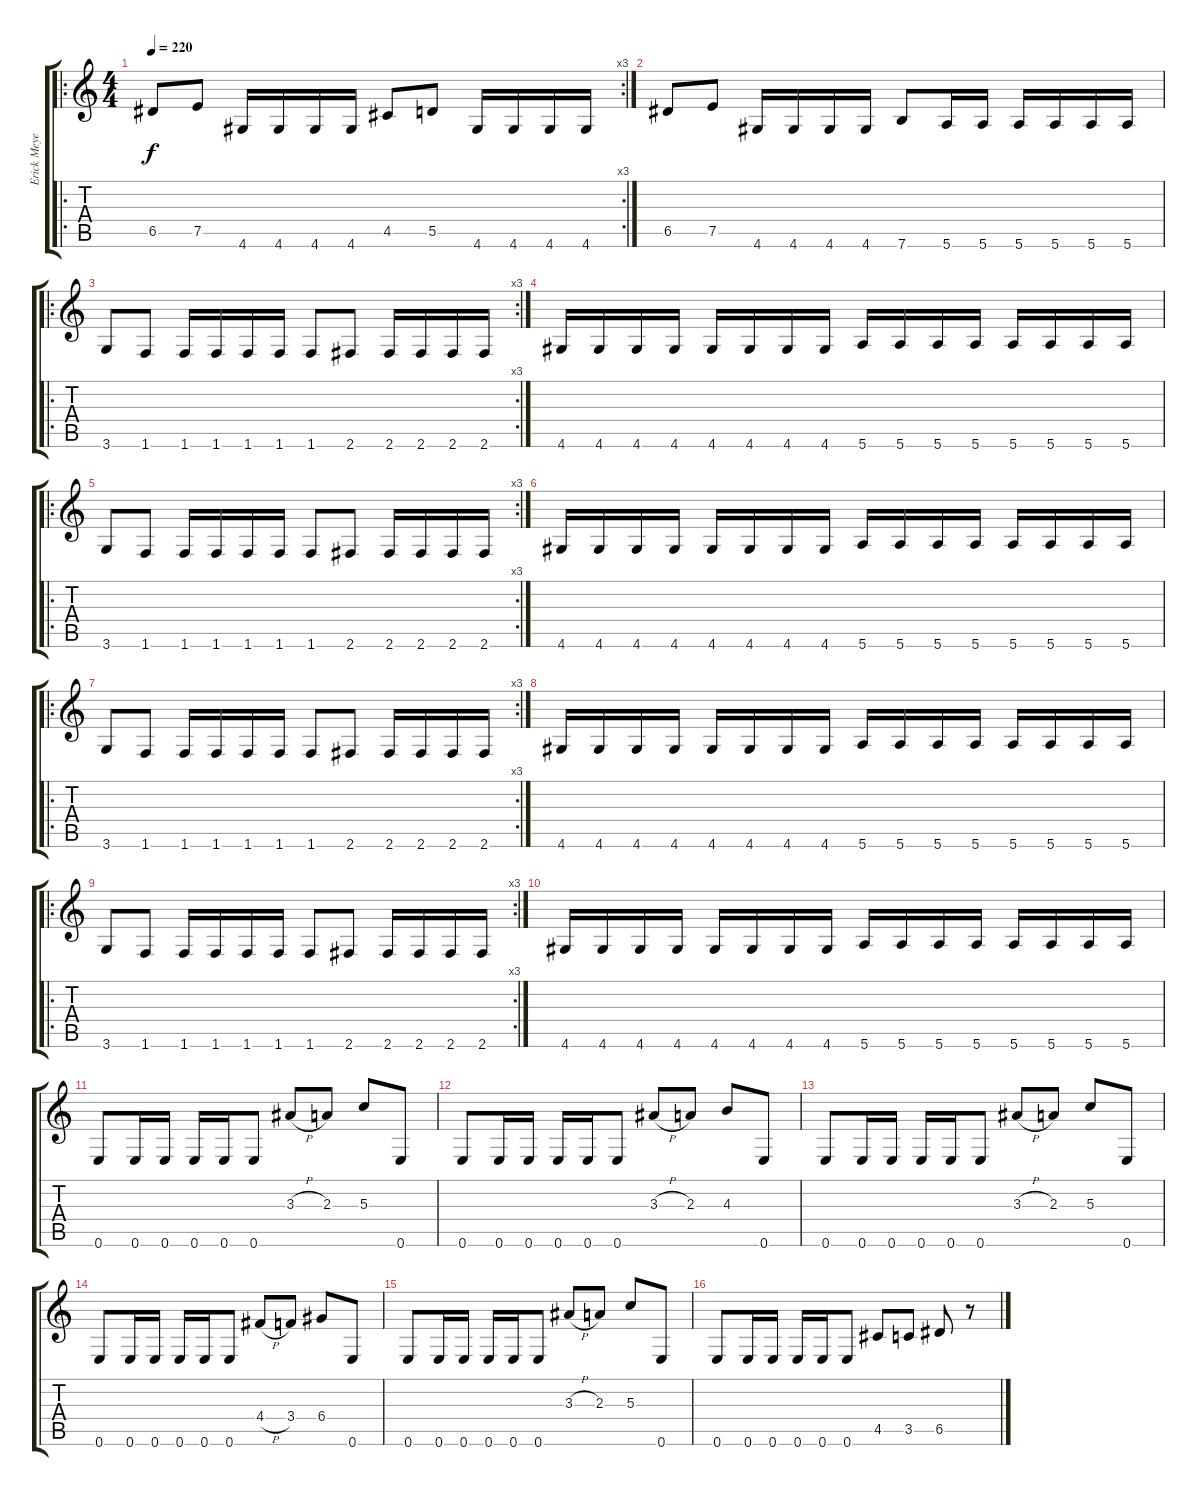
\track ("Erick Meyer" "Erick Meye") {instrument distortionguitar}
\staff {score tabs}
\tuning (E4 B3 G3 D3 A2 E2) {hide}
\ro
\rc 3
\ts (4 4)
\tempo 220
\clef g2
\ks c
6.5.8{dy f} 7.5.8 4.6.16 4.6.16 4.6.16 4.6.16 4.5.8 5.5.8 4.6.16 4.6.16 4.6.16 4.6.16 |
6.5.8 7.5.8 4.6.16 4.6.16 4.6.16 4.6.16 7.6.8 5.6.16 5.6.16 5.6.16 5.6.16 5.6.16 5.6.16 |
\ro
\rc 3
3.6.8 1.6.8 1.6.16 1.6.16 1.6.16 1.6.16 1.6.8 2.6.8 2.6.16 2.6.16 2.6.16 2.6.16 |
4.6.16 4.6.16 4.6.16 4.6.16 4.6.16 4.6.16 4.6.16 4.6.16 5.6.16 5.6.16 5.6.16 5.6.16 5.6.16 5.6.16 5.6.16 5.6.16 |
\ro
\rc 3
3.6.8 1.6.8 1.6.16 1.6.16 1.6.16 1.6.16 1.6.8 2.6.8 2.6.16 2.6.16 2.6.16 2.6.16 |
4.6.16 4.6.16 4.6.16 4.6.16 4.6.16 4.6.16 4.6.16 4.6.16 5.6.16 5.6.16 5.6.16 5.6.16 5.6.16 5.6.16 5.6.16 5.6.16 |
\ro
\rc 3
3.6.8 1.6.8 1.6.16 1.6.16 1.6.16 1.6.16 1.6.8 2.6.8 2.6.16 2.6.16 2.6.16 2.6.16 |
4.6.16 4.6.16 4.6.16 4.6.16 4.6.16 4.6.16 4.6.16 4.6.16 5.6.16 5.6.16 5.6.16 5.6.16 5.6.16 5.6.16 5.6.16 5.6.16 |
\ro
\rc 3
3.6.8 1.6.8 1.6.16 1.6.16 1.6.16 1.6.16 1.6.8 2.6.8 2.6.16 2.6.16 2.6.16 2.6.16 |
4.6.16 4.6.16 4.6.16 4.6.16 4.6.16 4.6.16 4.6.16 4.6.16 5.6.16 5.6.16 5.6.16 5.6.16 5.6.16 5.6.16 5.6.16 5.6.16 |
0.6.8 0.6.16 0.6.16 0.6.16 0.6.16 0.6.8 3.3{h}.8 2.3.8 5.3.8 0.6.8 |
0.6.8 0.6.16 0.6.16 0.6.16 0.6.16 0.6.8 3.3{h}.8 2.3.8 4.3.8 0.6.8 |
0.6.8 0.6.16 0.6.16 0.6.16 0.6.16 0.6.8 3.3{h}.8 2.3.8 5.3.8 0.6.8 |
0.6.8 0.6.16 0.6.16 0.6.16 0.6.16 0.6.8 4.4{h}.8 3.4.8 6.4.8 0.6.8 |
0.6.8 0.6.16 0.6.16 0.6.16 0.6.16 0.6.8 3.3{h}.8 2.3.8 5.3.8 0.6.8 |
0.6.8 0.6.16 0.6.16 0.6.16 0.6.16 0.6.8 4.5.8 3.5.8 6.5.8 r.8
